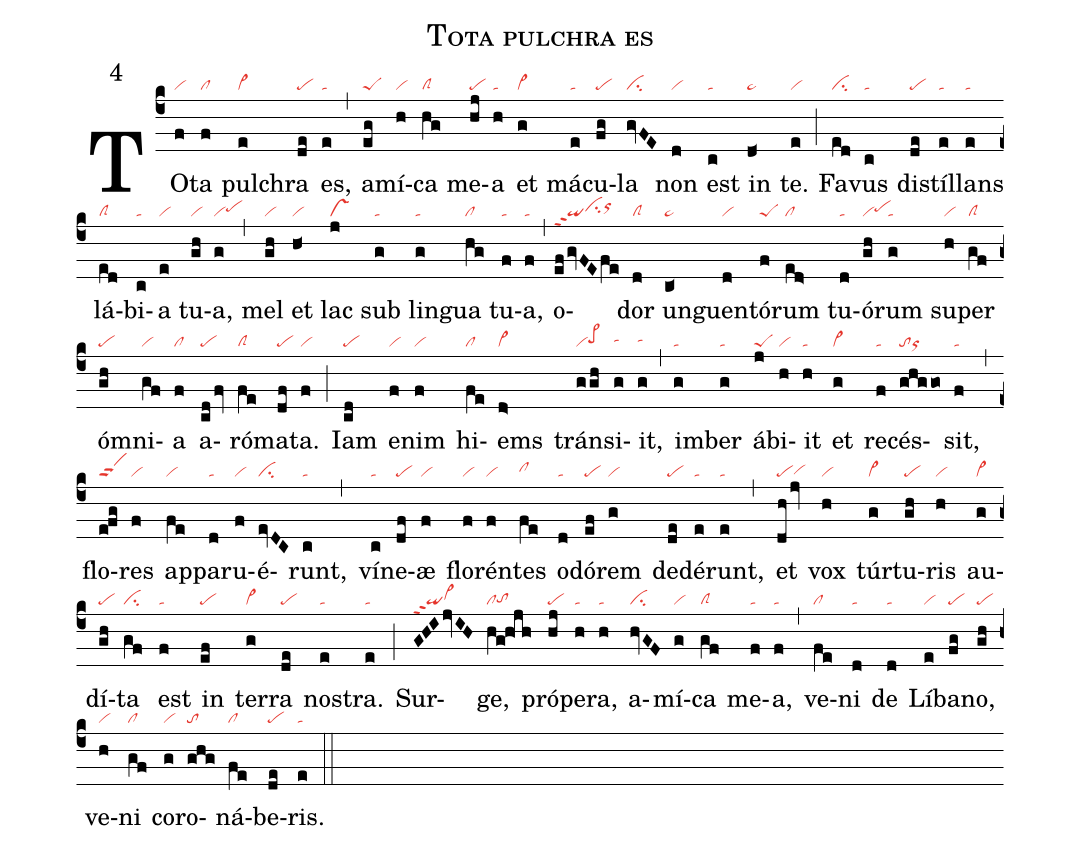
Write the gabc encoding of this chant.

name:Tota pulchra es;
mode:4;
nabc-lines:1;
%%
(c4)
TO(f|vi)ta(f|cl) pul(e|vi>)chra(de|pe) es,(e|ta) (,)
a(eg|peS)mí(h|vi)ca(hg|clS) me(hj|pe)a(h|ta) et(g|vi>) má(e|ta)cu(fg|pe)la(gvFE|ci) non(d|vi) est(c|ta) in(d<|ta>) te.(e|vi) (;)
Fa(ed|ci)vus(c|ta) di(de|pe)stíl(e|ta)lans(e|ta) lá(ed|clS)bi(c|ta)a(e|vi) tu(gh|vi)a,(g|vipehh) (,)
mel(gh|vi) et(h<|vi) lac(j|vs) sub(g|ta) lin(g|ta)gua(hg|cl) tu(f|ta)a,(f|ta) (,)
o(efgvFEfe|qippt2cihhorhi)dor(d|clS) un(c<|ta>)guen(d|vi)tó(f|peS)rum(ed>|cl) tu(d|ta)ó(gh|vipehh)rum(g|ta) su(h|vi)per(gf|clS) óm(gh|pe)ni(gf|vi)a(f|cl) a(cdfv|pe)ró(fe|clS)ma(df|pe)ta.(f|vi) (;)
Iam(cd|pe) e(f|vi)nim(f|vi) hi(fe|cl)ems(d>|vi>) trán(ggh|vipe>hh)si(g|tahh)it,(g|tahh) (,)
im(g|ta)ber(g|ta) á(j|peS)bi(h|vi)it(h|ta) et(g|vi>) re(f|ta)cés(ghggo|toor)sit,(f|ta) (,)
flo(e!fg|vippt2)res(f|vi) ap(fe|vi)pa(d|ta)ru(f|vi)é(evDC|ci)runt,(c|ta) (,)
ví(c|ta)ne(df|pe)æ(f|vi) flo(f|vi)rén(f|vi)tes(fe|clhh) o(d|ta)dó(ef|pe)rem(g|vi) de(de|pe)dé(e|ta)runt,(e|ta) (,)
et(dhjv|pevihg) vox(h|vi) túr(g|vi>)tu(gh|pe)ris(h|vi) au(g|vi>)dí(gh|pe)ta(gf|ci) est(f|ta) in(ef|pe) ter(g|vi>)ra(de|pe) nos(e|ta)tra.(e|ta) (;)
Sur(GHIjvIH|qippt2vi>hh)ge,(hg!h!jh|cltohg) pró(hj|pe)pe(h|ta)ra,(h|ta) a(hvGF|ci)mí(g|vi)ca(gf|clS) me(f|ta)a,(f|ta) (,)
ve(fe|cl)ni(d|ta) de(d|ta) Lí(e|vi)ba(fg|pe)no,(gh|pe) ve(h|vi)ni(gf|cl) co(g|vi)ro(ghg|to)ná(fe|cl)be(de|pe)ris.(e|ta) (::)
